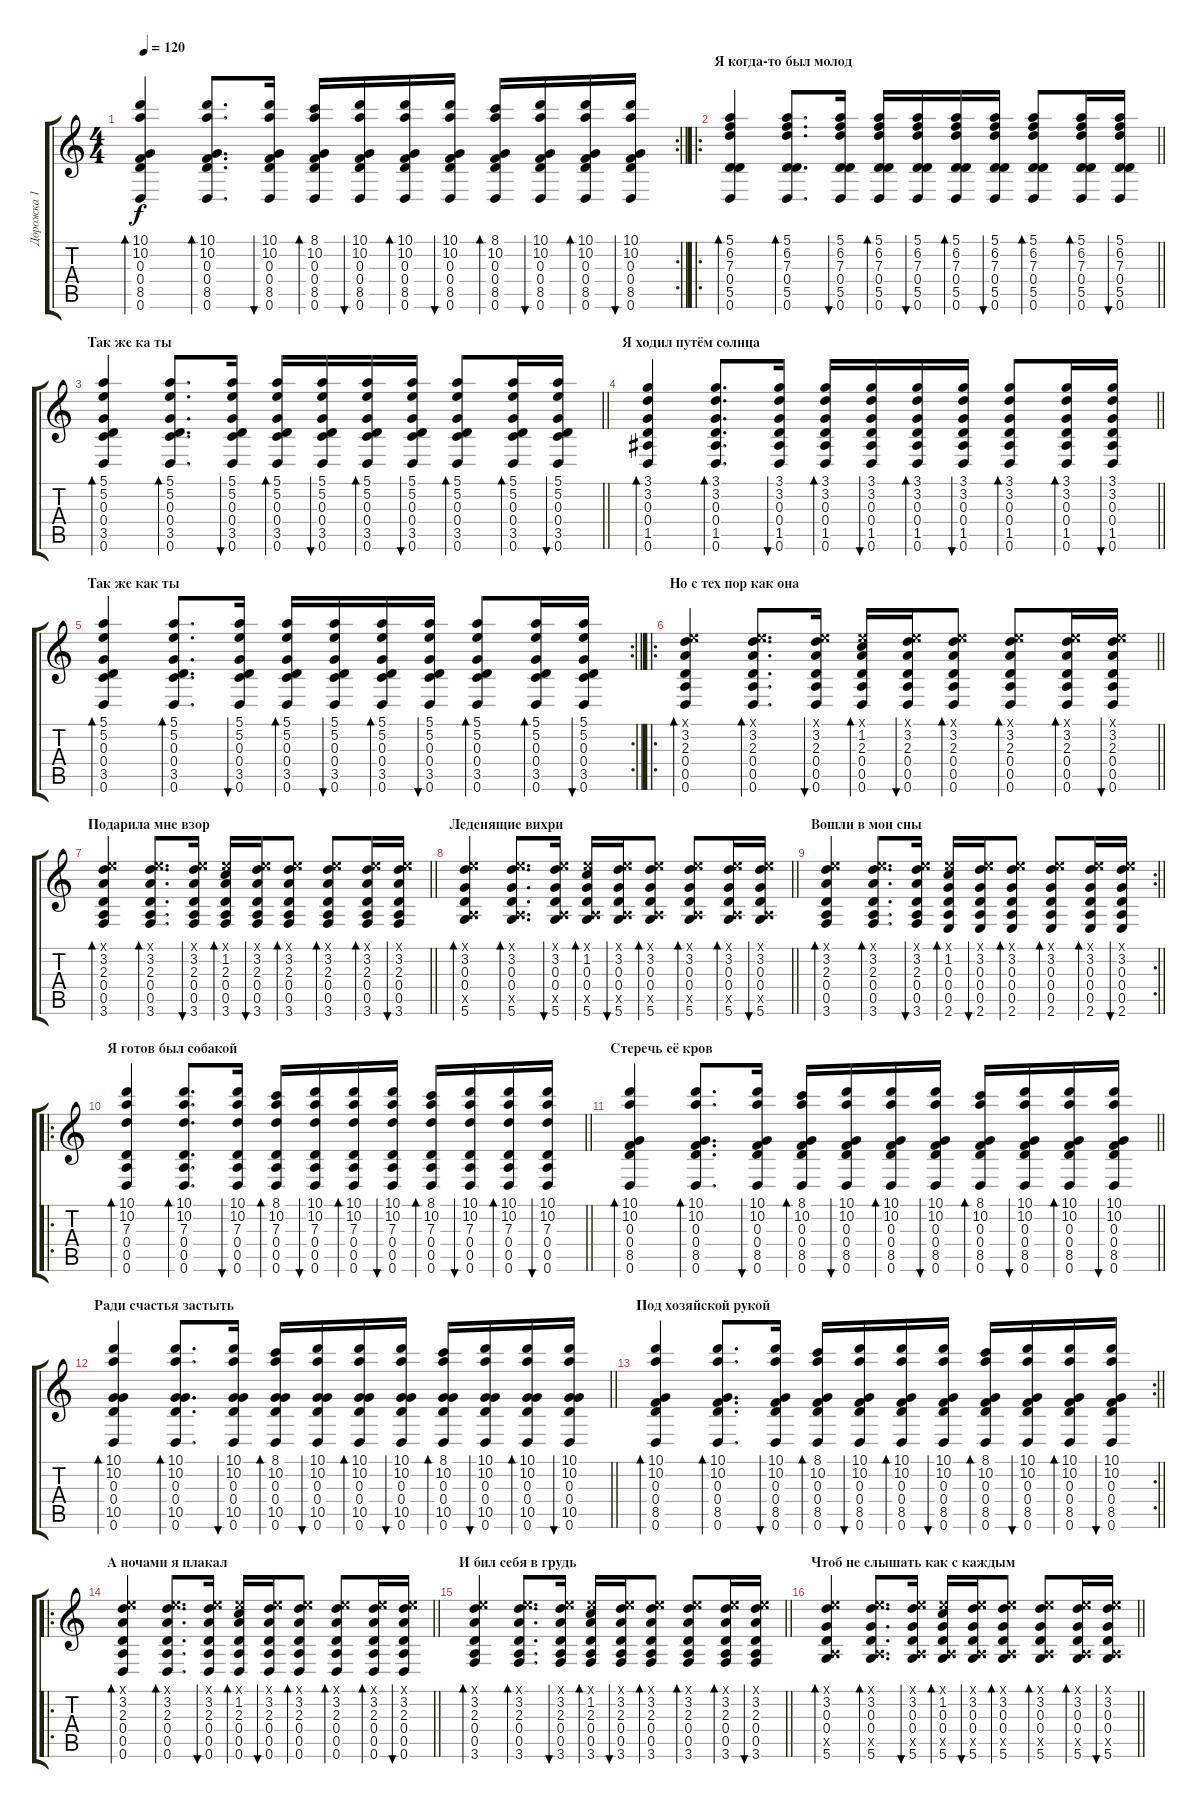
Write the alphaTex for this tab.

\track ("Дорожка 1" "Дорожка 1") {instrument acousticguitarsteel}
\staff {score tabs}
\tuning (E4 B3 G3 D3 A2 D2) {hide}
\rc 2
\ts (4 4)
\tempo 120
\clef g2
\barLineRight lightlight
\ks c
(10.1 10.2 0.3 0.4 8.5 0.6).4{bd 60 dy f} (10.1 10.2 0.3 0.4 8.5 0.6).8{d bd 60} (10.1 10.2 0.3 0.4 8.5 0.6).16{bu 60} (8.1 10.2 0.3 0.4 8.5 0.6).16{bd 60} (10.1 10.2 0.3 0.4 8.5 0.6).16{bu 60} (10.1 10.2 0.3 0.4 8.5 0.6).16{bd 60} (10.1 10.2 0.3 0.4 8.5 0.6).16{bu 60} (8.1 10.2 0.3 0.4 8.5 0.6).16{bd 60} (10.1 10.2 0.3 0.4 8.5 0.6).16{bu 60} (10.1 10.2 0.3 0.4 8.5 0.6).16{bd 60} (10.1 10.2 0.3 0.4 8.5 0.6).16{bu 60} |
\ro
\section ("" "Я когда-то был молод")
\barLineRight lightlight
(5.1 6.2 7.3 0.4 5.5 0.6).4{bd 60} (5.1 6.2 7.3 0.4 5.5 0.6).8{d bd 60} (5.1 6.2 7.3 0.4 5.5 0.6).16{bu 60} (5.1 6.2 7.3 0.4 5.5 0.6).16{bd 60} (5.1 6.2 7.3 0.4 5.5 0.6).16{bu 60} (5.1 6.2 7.3 0.4 5.5 0.6).16{bd 60} (5.1 6.2 7.3 0.4 5.5 0.6).16{bu 60} (5.1 6.2 7.3 0.4 5.5 0.6).8{bd 60} (5.1 6.2 7.3 0.4 5.5 0.6).16{bd 60} (5.1 6.2 7.3 0.4 5.5 0.6).16{bu 60} |
\section ("" "Так же ка ты")
\barLineRight lightlight
(5.1 5.2 0.3 0.4 3.5 0.6).4{bd 60} (5.1 5.2 0.3 0.4 3.5 0.6).8{d bd 60} (5.1 5.2 0.3 0.4 3.5 0.6).16{bu 60} (5.1 5.2 0.3 0.4 3.5 0.6).16{bd 60} (5.1 5.2 0.3 0.4 3.5 0.6).16{bu 60} (5.1 5.2 0.3 0.4 3.5 0.6).16{bd 60} (5.1 5.2 0.3 0.4 3.5 0.6).16{bu 60} (5.1 5.2 0.3 0.4 3.5 0.6).8{bd 60} (5.1 5.2 0.3 0.4 3.5 0.6).16{bd 60} (5.1 5.2 0.3 0.4 3.5 0.6).16{bu 60} |
\section ("" "Я ходил путём солнца")
\barLineRight lightlight
(3.1 3.2 0.3 0.4 1.5 0.6).4{bd 60} (3.1 3.2 0.3 0.4 1.5 0.6).8{d bd 60} (3.1 3.2 0.3 0.4 1.5 0.6).16{bu 60} (3.1 3.2 0.3 0.4 1.5 0.6).16{bd 60} (3.1 3.2 0.3 0.4 1.5 0.6).16{bu 60} (3.1 3.2 0.3 0.4 1.5 0.6).16{bd 60} (3.1 3.2 0.3 0.4 1.5 0.6).16{bu 60} (3.1 3.2 0.3 0.4 1.5 0.6).8{bd 60} (3.1 3.2 0.3 0.4 1.5 0.6).16{bd 60} (3.1 3.2 0.3 0.4 1.5 0.6).16{bu 60} |
\rc 2
\section ("" "Так же как ты")
\barLineRight lightlight
(5.1 5.2 0.3 0.4 3.5 0.6).4{bd 60} (5.1 5.2 0.3 0.4 3.5 0.6).8{d bd 60} (5.1 5.2 0.3 0.4 3.5 0.6).16{bu 60} (5.1 5.2 0.3 0.4 3.5 0.6).16{bd 60} (5.1 5.2 0.3 0.4 3.5 0.6).16{bu 60} (5.1 5.2 0.3 0.4 3.5 0.6).16{bd 60} (5.1 5.2 0.3 0.4 3.5 0.6).16{bu 60} (5.1 5.2 0.3 0.4 3.5 0.6).8{bd 60} (5.1 5.2 0.3 0.4 3.5 0.6).16{bd 60} (5.1 5.2 0.3 0.4 3.5 0.6).16{bu 60} |
\ro
\section ("" "Но с тех пор как она")
\barLineRight lightlight
(0.1{x} 3.2 2.3 0.4 0.5 0.6).4{bd 120} (0.1{x} 3.2 2.3 0.4 0.5 0.6).8{d bd 120} (0.1{x} 3.2 2.3 0.4 0.5 0.6).16{bu 120} (0.1{x} 1.2 2.3 0.4 0.5 0.6).16{bd 120} (0.1{x} 3.2 2.3 0.4 0.5 0.6).16{bu 120} (0.1{x} 3.2 2.3 0.4 0.5 0.6).8{bd 120} (0.1{x} 3.2 2.3 0.4 0.5 0.6).8{bd 120} (0.1{x} 3.2 2.3 0.4 0.5 0.6).16{bd 120} (0.1{x} 3.2 2.3 0.4 0.5 0.6).16{bu 120} |
\section ("" "Подарила мне взор")
\barLineRight lightlight
(0.1{x} 3.2 2.3 0.4 0.5 3.6).4{bd 120} (0.1{x} 3.2 2.3 0.4 0.5 3.6).8{d bd 120} (0.1{x} 3.2 2.3 0.4 0.5 3.6).16{bu 120} (0.1{x} 1.2 2.3 0.4 0.5 3.6).16{bd 120} (0.1{x} 3.2 2.3 0.4 0.5 3.6).16{bu 120} (0.1{x} 3.2 2.3 0.4 0.5 3.6).8{bd 120} (0.1{x} 3.2 2.3 0.4 0.5 3.6).8{bd 120} (0.1{x} 3.2 2.3 0.4 0.5 3.6).16{bd 120} (0.1{x} 3.2 2.3 0.4 0.5 3.6).16{bu 120} |
\section ("" "Леденящие вихри")
\barLineRight lightlight
(0.1{x} 3.2 0.3 0.4 0.5{x} 5.6).4{bd 120} (0.1{x} 3.2 0.3 0.4 0.5{x} 5.6).8{d bd 120} (0.1{x} 3.2 0.3 0.4 0.5{x} 5.6).16{bu 120} (0.1{x} 1.2 0.3 0.4 0.5{x} 5.6).16{bd 120} (0.1{x} 3.2 0.3 0.4 0.5{x} 5.6).16{bu 120} (0.1{x} 3.2 0.3 0.4 0.5{x} 5.6).8{bd 120} (0.1{x} 3.2 0.3 0.4 0.5{x} 5.6).8{bd 120} (0.1{x} 3.2 0.3 0.4 0.5{x} 5.6).16{bd 120} (0.1{x} 3.2 0.3 0.4 0.5{x} 5.6).16{bu 120} |
\rc 2
\section ("" "Вошли в мои сны")
\barLineRight lightlight
(0.1{x} 3.2 2.3 0.4 0.5 3.6).4{bd 120} (0.1{x} 3.2 2.3 0.4 0.5 3.6).8{d bd 120} (0.1{x} 3.2 2.3 0.4 0.5 3.6).16{bu 120} (0.1{x} 1.2 0.3 0.4 0.5 2.6).16{bd 120} (0.1{x} 3.2 0.3 0.4 0.5 2.6).16{bu 120} (0.1{x} 3.2 0.3 0.4 0.5 2.6).8{bd 120} (0.1{x} 3.2 0.3 0.4 0.5 2.6).8{bd 120} (0.1{x} 3.2 0.3 0.4 0.5 2.6).16{bd 120} (0.1{x} 3.2 0.3 0.4 0.5 2.6).16{bu 120} |
\ro
\section ("" "Я готов был собакой")
\barLineRight lightlight
(10.1 10.2 7.3 0.4 0.5 0.6).4{bd 60} (10.1 10.2 7.3 0.4 0.5 0.6).8{d bd 60} (10.1 10.2 7.3 0.4 0.5 0.6).16{bu 60} (8.1 10.2 7.3 0.4 0.5 0.6).16{bd 60} (10.1 10.2 7.3 0.4 0.5 0.6).16{bu 60} (10.1 10.2 7.3 0.4 0.5 0.6).16{bd 60} (10.1 10.2 7.3 0.4 0.5 0.6).16{bu 60} (8.1 10.2 7.3 0.4 0.5 0.6).16{bd 60} (10.1 10.2 7.3 0.4 0.5 0.6).16{bu 60} (10.1 10.2 7.3 0.4 0.5 0.6).16{bd 60} (10.1 10.2 7.3 0.4 0.5 0.6).16{bu 60} |
\section ("" "Стеречь её кров")
\barLineRight lightlight
(10.1 10.2 0.3 0.4 8.5 0.6).4{bd 60} (10.1 10.2 0.3 0.4 8.5 0.6).8{d bd 60} (10.1 10.2 0.3 0.4 8.5 0.6).16{bu 60} (8.1 10.2 0.3 0.4 8.5 0.6).16{bd 60} (10.1 10.2 0.3 0.4 8.5 0.6).16{bu 60} (10.1 10.2 0.3 0.4 8.5 0.6).16{bd 60} (10.1 10.2 0.3 0.4 8.5 0.6).16{bu 60} (8.1 10.2 0.3 0.4 8.5 0.6).16{bd 60} (10.1 10.2 0.3 0.4 8.5 0.6).16{bu 60} (10.1 10.2 0.3 0.4 8.5 0.6).16{bd 60} (10.1 10.2 0.3 0.4 8.5 0.6).16{bu 60} |
\section ("" "Ради счастья застыть")
\barLineRight lightlight
(10.1 10.2 0.3 0.4 10.5 0.6).4{bd 60} (10.1 10.2 0.3 0.4 10.5 0.6).8{d bd 60} (10.1 10.2 0.3 0.4 10.5 0.6).16{bu 60} (8.1 10.2 0.3 0.4 10.5 0.6).16{bd 60} (10.1 10.2 0.3 0.4 10.5 0.6).16{bu 60} (10.1 10.2 0.3 0.4 10.5 0.6).16{bd 60} (10.1 10.2 0.3 0.4 10.5 0.6).16{bu 60} (8.1 10.2 0.3 0.4 10.5 0.6).16{bd 60} (10.1 10.2 0.3 0.4 10.5 0.6).16{bu 60} (10.1 10.2 0.3 0.4 10.5 0.6).16{bd 60} (10.1 10.2 0.3 0.4 10.5 0.6).16{bu 60} |
\rc 2
\section ("" "Под хозяйской рукой")
\barLineRight lightlight
(10.1 10.2 0.3 0.4 8.5 0.6).4{bd 60} (10.1 10.2 0.3 0.4 8.5 0.6).8{d bd 60} (10.1 10.2 0.3 0.4 8.5 0.6).16{bu 60} (8.1 10.2 0.3 0.4 8.5 0.6).16{bd 60} (10.1 10.2 0.3 0.4 8.5 0.6).16{bu 60} (10.1 10.2 0.3 0.4 8.5 0.6).16{bd 60} (10.1 10.2 0.3 0.4 8.5 0.6).16{bu 60} (8.1 10.2 0.3 0.4 8.5 0.6).16{bd 60} (10.1 10.2 0.3 0.4 8.5 0.6).16{bu 60} (10.1 10.2 0.3 0.4 8.5 0.6).16{bd 60} (10.1 10.2 0.3 0.4 8.5 0.6).16{bu 60} |
\ro
\section ("" "А ночами я плакал")
\barLineRight lightlight
(0.1{x} 3.2 2.3 0.4 0.5 0.6).4{bd 120} (0.1{x} 3.2 2.3 0.4 0.5 0.6).8{d bd 120} (0.1{x} 3.2 2.3 0.4 0.5 0.6).16{bu 120} (0.1{x} 1.2 2.3 0.4 0.5 0.6).16{bd 120} (0.1{x} 3.2 2.3 0.4 0.5 0.6).16{bu 120} (0.1{x} 3.2 2.3 0.4 0.5 0.6).8{bd 120} (0.1{x} 3.2 2.3 0.4 0.5 0.6).8{bd 120} (0.1{x} 3.2 2.3 0.4 0.5 0.6).16{bd 120} (0.1{x} 3.2 2.3 0.4 0.5 0.6).16{bu 120} |
\section ("" "И бил себя в грудь")
\barLineRight lightlight
(0.1{x} 3.2 2.3 0.4 0.5 3.6).4{bd 120} (0.1{x} 3.2 2.3 0.4 0.5 3.6).8{d bd 120} (0.1{x} 3.2 2.3 0.4 0.5 3.6).16{bu 120} (0.1{x} 1.2 2.3 0.4 0.5 3.6).16{bd 120} (0.1{x} 3.2 2.3 0.4 0.5 3.6).16{bu 120} (0.1{x} 3.2 2.3 0.4 0.5 3.6).8{bd 120} (0.1{x} 3.2 2.3 0.4 0.5 3.6).8{bd 120} (0.1{x} 3.2 2.3 0.4 0.5 3.6).16{bd 120} (0.1{x} 3.2 2.3 0.4 0.5 3.6).16{bu 120} |
\section ("" "Чтоб не слышать как с каждым")
\barLineRight lightlight
(0.1{x} 3.2 0.3 0.4 0.5{x} 5.6).4{bd 120} (0.1{x} 3.2 0.3 0.4 0.5{x} 5.6).8{d bd 120} (0.1{x} 3.2 0.3 0.4 0.5{x} 5.6).16{bu 120} (0.1{x} 1.2 0.3 0.4 0.5{x} 5.6).16{bd 120} (0.1{x} 3.2 0.3 0.4 0.5{x} 5.6).16{bu 120} (0.1{x} 3.2 0.3 0.4 0.5{x} 5.6).8{bd 120} (0.1{x} 3.2 0.3 0.4 0.5{x} 5.6).8{bd 120} (0.1{x} 3.2 0.3 0.4 0.5{x} 5.6).16{bd 120} (0.1{x} 3.2 0.3 0.4 0.5{x} 5.6).16{bu 120}
